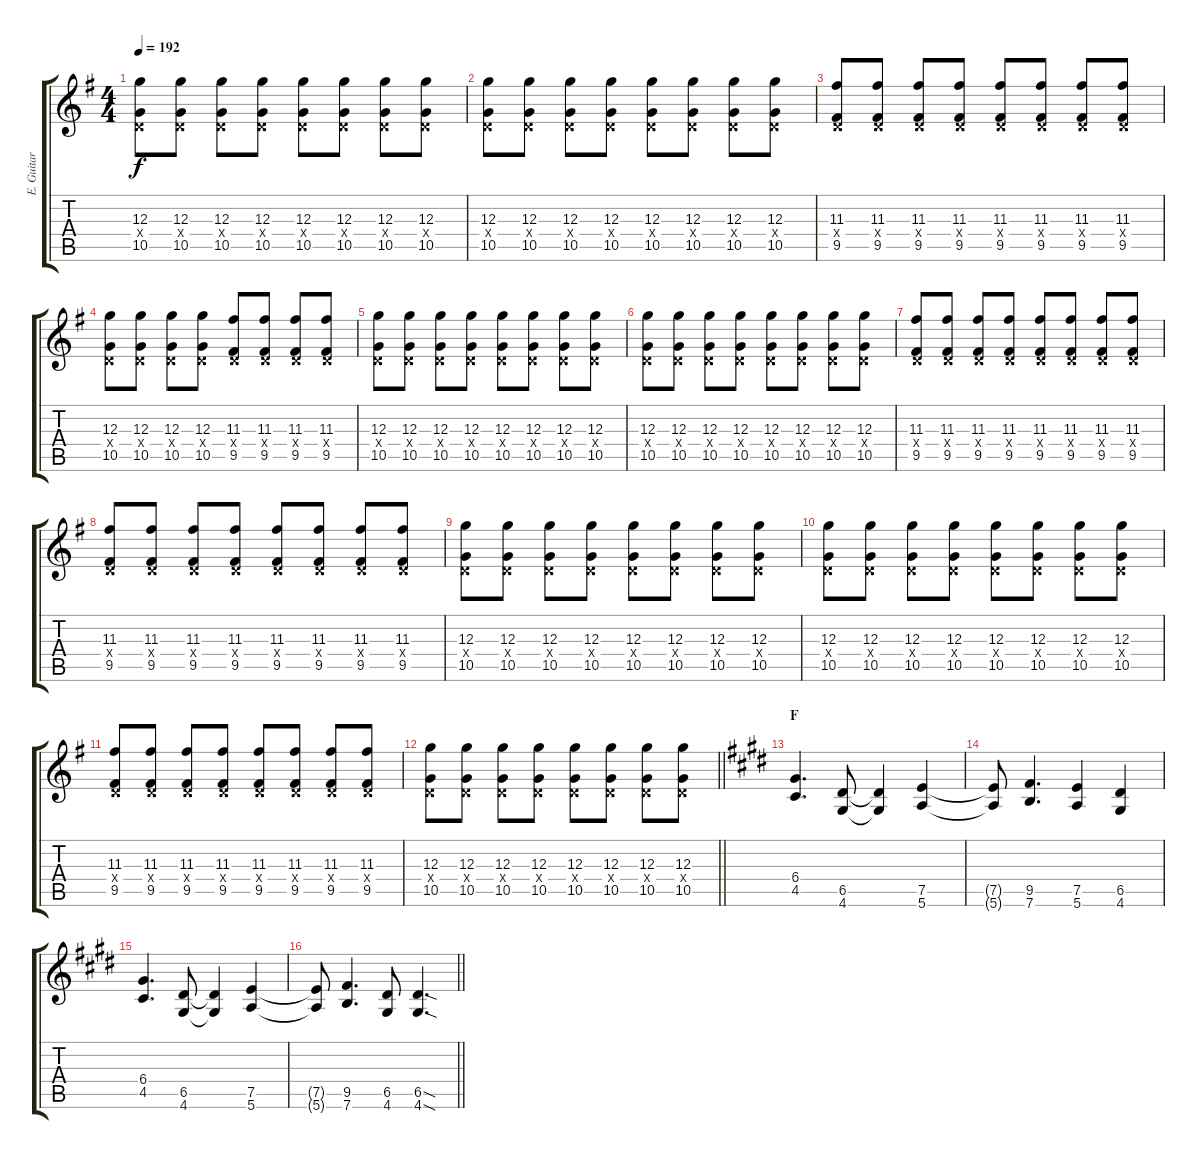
\track ("E. Guitar II" "E. Guitar ") {instrument overdrivenguitar}
\staff {score tabs}
\tuning (E4 B3 G3 D3 A2 E2) {hide}
\ts (4 4)
\tempo 192
\clef g2
\ks g
(12.3 0.4{x} 10.5).8{dy f} (12.3 0.4{x} 10.5).8 (12.3 0.4{x} 10.5).8 (12.3 0.4{x} 10.5).8 (12.3 0.4{x} 10.5).8 (12.3 0.4{x} 10.5).8 (12.3 0.4{x} 10.5).8 (12.3 0.4{x} 10.5).8 |
(12.3 0.4{x} 10.5).8 (12.3 0.4{x} 10.5).8 (12.3 0.4{x} 10.5).8 (12.3 0.4{x} 10.5).8 (12.3 0.4{x} 10.5).8 (12.3 0.4{x} 10.5).8 (12.3 0.4{x} 10.5).8 (12.3 0.4{x} 10.5).8 |
(11.3 0.4{x} 9.5).8 (11.3 0.4{x} 9.5).8 (11.3 0.4{x} 9.5).8 (11.3 0.4{x} 9.5).8 (11.3 0.4{x} 9.5).8 (11.3 0.4{x} 9.5).8 (11.3 0.4{x} 9.5).8 (11.3 0.4{x} 9.5).8 |
(12.3 0.4{x} 10.5).8 (12.3 0.4{x} 10.5).8 (12.3 0.4{x} 10.5).8 (12.3 0.4{x} 10.5).8 (11.3 0.4{x} 9.5).8 (11.3 0.4{x} 9.5).8 (11.3 0.4{x} 9.5).8 (11.3 0.4{x} 9.5).8 |
(12.3 0.4{x} 10.5).8 (12.3 0.4{x} 10.5).8 (12.3 0.4{x} 10.5).8 (12.3 0.4{x} 10.5).8 (12.3 0.4{x} 10.5).8 (12.3 0.4{x} 10.5).8 (12.3 0.4{x} 10.5).8 (12.3 0.4{x} 10.5).8 |
(12.3 0.4{x} 10.5).8 (12.3 0.4{x} 10.5).8 (12.3 0.4{x} 10.5).8 (12.3 0.4{x} 10.5).8 (12.3 0.4{x} 10.5).8 (12.3 0.4{x} 10.5).8 (12.3 0.4{x} 10.5).8 (12.3 0.4{x} 10.5).8 |
(11.3 0.4{x} 9.5).8 (11.3 0.4{x} 9.5).8 (11.3 0.4{x} 9.5).8 (11.3 0.4{x} 9.5).8 (11.3 0.4{x} 9.5).8 (11.3 0.4{x} 9.5).8 (11.3 0.4{x} 9.5).8 (11.3 0.4{x} 9.5).8 |
(11.3 0.4{x} 9.5).8 (11.3 0.4{x} 9.5).8 (11.3 0.4{x} 9.5).8 (11.3 0.4{x} 9.5).8 (11.3 0.4{x} 9.5).8 (11.3 0.4{x} 9.5).8 (11.3 0.4{x} 9.5).8 (11.3 0.4{x} 9.5).8 |
(12.3 0.4{x} 10.5).8 (12.3 0.4{x} 10.5).8 (12.3 0.4{x} 10.5).8 (12.3 0.4{x} 10.5).8 (12.3 0.4{x} 10.5).8 (12.3 0.4{x} 10.5).8 (12.3 0.4{x} 10.5).8 (12.3 0.4{x} 10.5).8 |
(12.3 0.4{x} 10.5).8 (12.3 0.4{x} 10.5).8 (12.3 0.4{x} 10.5).8 (12.3 0.4{x} 10.5).8 (12.3 0.4{x} 10.5).8 (12.3 0.4{x} 10.5).8 (12.3 0.4{x} 10.5).8 (12.3 0.4{x} 10.5).8 |
(11.3 0.4{x} 9.5).8 (11.3 0.4{x} 9.5).8 (11.3 0.4{x} 9.5).8 (11.3 0.4{x} 9.5).8 (11.3 0.4{x} 9.5).8 (11.3 0.4{x} 9.5).8 (11.3 0.4{x} 9.5).8 (11.3 0.4{x} 9.5).8 |
\barLineRight lightlight
(12.3 0.4{x} 10.5).8 (12.3 0.4{x} 10.5).8 (12.3 0.4{x} 10.5).8 (12.3 0.4{x} 10.5).8 (12.3 0.4{x} 10.5).8 (12.3 0.4{x} 10.5).8 (12.3 0.4{x} 10.5).8 (12.3 0.4{x} 10.5).8 |
\section ("" "F")
\ks e
(6.4 4.5).4{d} (6.5 4.6).8 (6.5{t} 4.6{t}).4 (7.5 5.6).4 |
(7.5{t} 5.6{t}).8 (9.5 7.6).4{d} (7.5 5.6).4 (6.5 4.6).4 |
(6.4 4.5).4{d} (6.5 4.6).8 (6.5{t} 4.6{t}).4 (7.5 5.6).4 |
\barLineRight lightlight
(7.5{t} 5.6{t}).8 (9.5 7.6).4{d} (6.5 4.6).8 (6.5{sod} 4.6{sod}).4{d}
